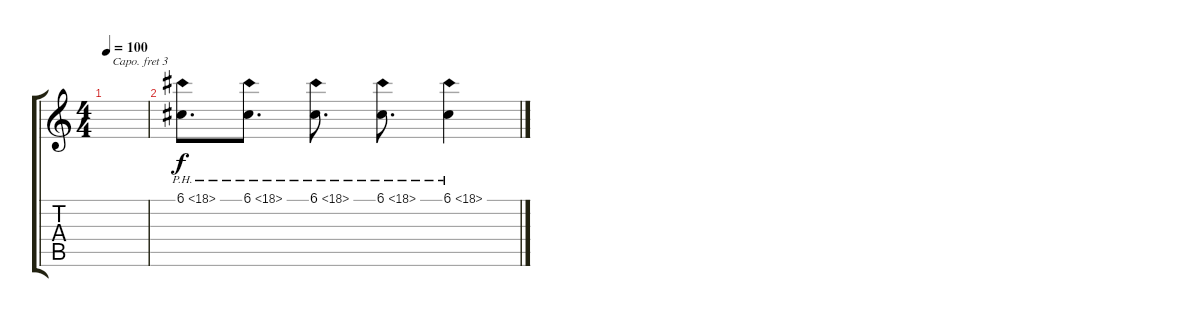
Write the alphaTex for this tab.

\track "" {instrument electricgrandpiano}
\staff {score tabs}
\capo 3
\tuning (E4 B3 G3 D3 A2 D2) {hide}
\ts (4 4)
\tempo 100
\clef g2
\ks c
|
6.1{ph 12}.8{d volume 5} 6.1{ph 12}.8{d} 6.1{ph 12}.8{d} 6.1{ph 12}.8{d} 6.1{ph 12}.4
